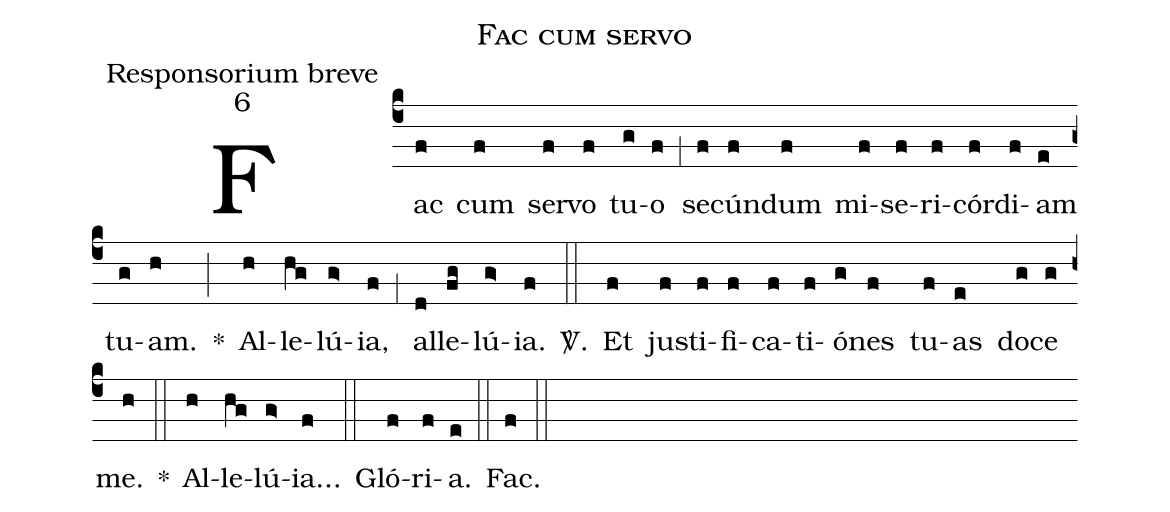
name:Fac cum servo;
office-part:Responsorium breve;
mode:6;
%%
(c4) Fac(f) cum(f) ser(f)vo(f) tu(g)o(f) (;1) se(f)cún(f)dum(f) mi(f)se(f)ri(f)cór(f)di(f)am(e) tu(g)am.(h) *(;) Al(h)le(hg)lú(g>)ia,(f) (;1) al(d)le(fg)lú(g>)ia.(f) <sp>V/</sp>.(::) Et(f) ju(f)sti(f)fi(f)ca(f)ti(f)ó(g)nes(f) tu(f)as(e) do(g)ce(g) me.(h) *(::) Al(h)le(hg)lú(g>)ia...(f) (::) Gló(f)ri(f)a.(e) (::) Fac.(f) (::)
